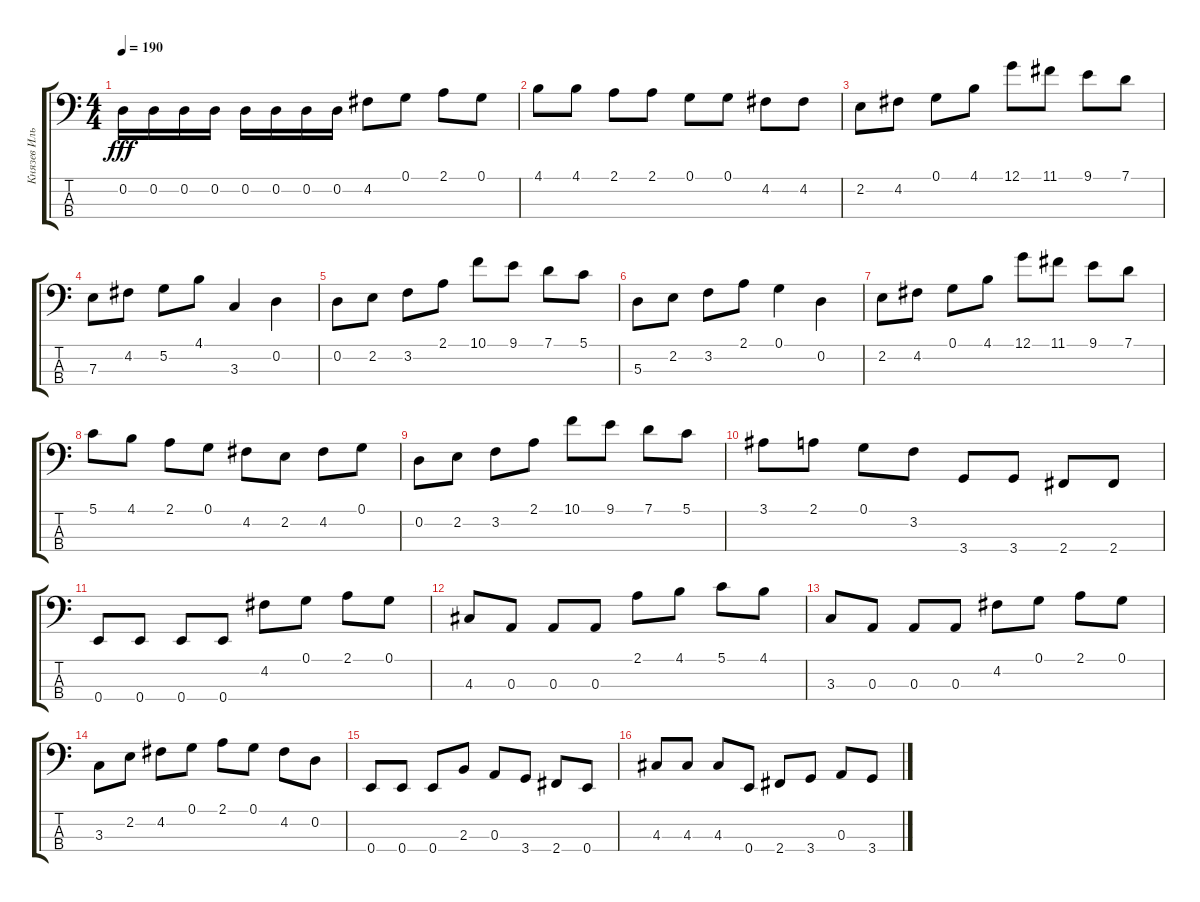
\track ("Князев Илья" "Князев Иль") {instrument electricbasspick}
\staff {score tabs}
\tuning (G2 D2 A1 E1) {hide}
\ts (4 4)
\tempo 190
\clef f4
\ks c
0.2.16{dy fff} 0.2.16 0.2.16 0.2.16 0.2.16 0.2.16 0.2.16 0.2.16 4.2.8 0.1.8 2.1.8 0.1.8 |
4.1.8 4.1.8 2.1.8 2.1.8 0.1.8 0.1.8 4.2.8 4.2.8 |
2.2.8 4.2.8 0.1.8 4.1.8 12.1.8 11.1.8 9.1.8 7.1.8 |
7.3.8 4.2.8 5.2.8 4.1.8 3.3.4 0.2.4 |
0.2.8 2.2.8 3.2.8 2.1.8 10.1.8 9.1.8 7.1.8 5.1.8 |
5.3.8 2.2.8 3.2.8 2.1.8 0.1.4 0.2.4 |
2.2.8 4.2.8 0.1.8 4.1.8 12.1.8 11.1.8 9.1.8 7.1.8 |
5.1.8 4.1.8 2.1.8 0.1.8 4.2.8 2.2.8 4.2.8 0.1.8 |
0.2.8 2.2.8 3.2.8 2.1.8 10.1.8 9.1.8 7.1.8 5.1.8 |
3.1.8 2.1.8 0.1.8 3.2.8 3.4.8 3.4.8 2.4.8 2.4.8 |
0.4.8 0.4.8 0.4.8 0.4.8 4.2.8 0.1.8 2.1.8 0.1.8 |
4.3.8 0.3.8 0.3.8 0.3.8 2.1.8 4.1.8 5.1.8 4.1.8 |
3.3.8 0.3.8 0.3.8 0.3.8 4.2.8 0.1.8 2.1.8 0.1.8 |
3.3.8 2.2.8 4.2.8 0.1.8 2.1.8 0.1.8 4.2.8 0.2.8 |
0.4.8 0.4.8 0.4.8 2.3.8 0.3.8 3.4.8 2.4.8 0.4.8 |
4.3.8 4.3.8 4.3.8 0.4.8 2.4.8 3.4.8 0.3.8 3.4.8
